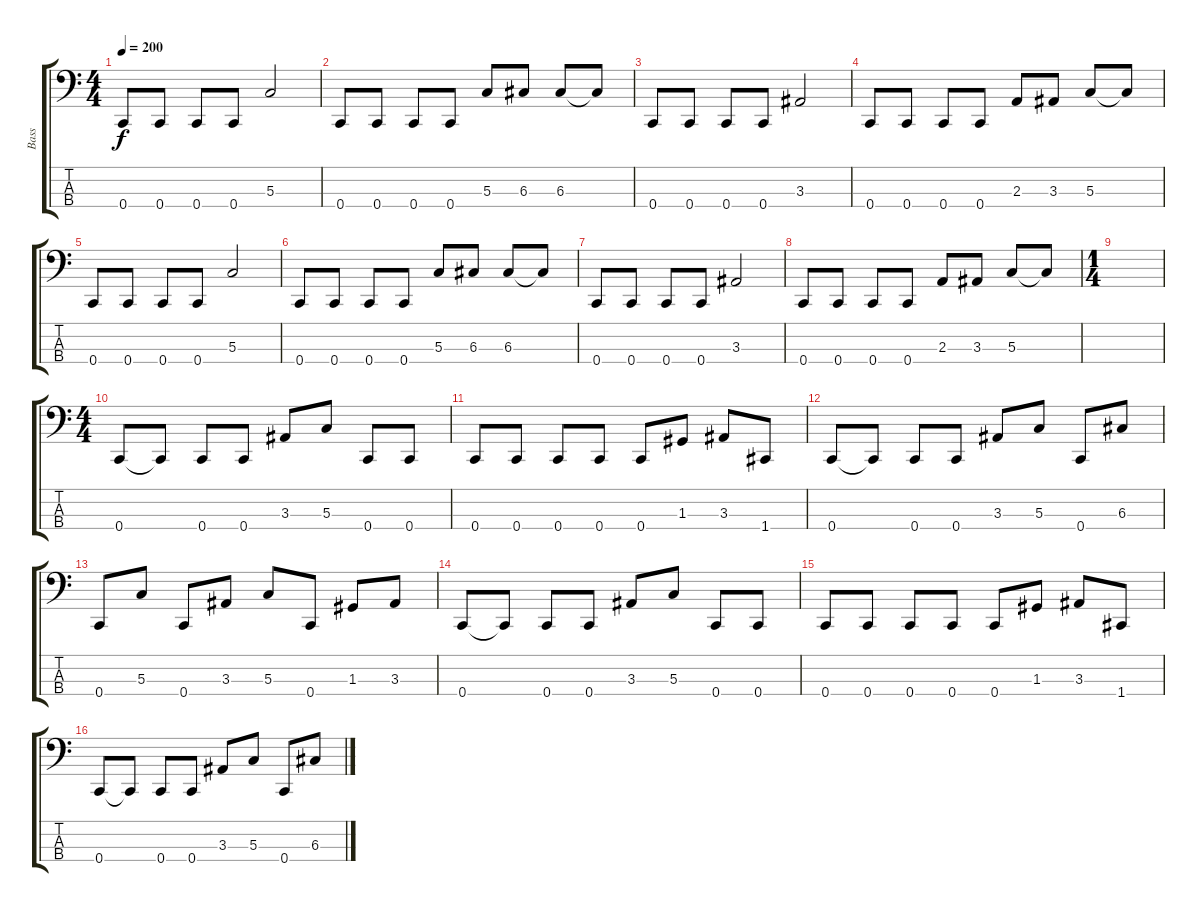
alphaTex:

\track ("Bass" "Bass") {instrument electricbasspick bank 255}
\staff {score tabs}
\tuning (F2 C2 G1 C1) {hide}
\ts (4 4)
\tempo 200
\clef f4
\ks c
0.4.8{dy f} 0.4.8 0.4.8 0.4.8 5.3.2 |
0.4.8 0.4.8 0.4.8 0.4.8 5.3.8 6.3.8 6.3.8 6.3{t}.8 |
0.4.8 0.4.8 0.4.8 0.4.8 3.3.2 |
0.4.8 0.4.8 0.4.8 0.4.8 2.3.8 3.3.8 5.3.8 5.3{t}.8 |
0.4.8 0.4.8 0.4.8 0.4.8 5.3.2 |
0.4.8 0.4.8 0.4.8 0.4.8 5.3.8 6.3.8 6.3.8 6.3{t}.8 |
0.4.8 0.4.8 0.4.8 0.4.8 3.3.2 |
0.4.8 0.4.8 0.4.8 0.4.8 2.3.8 3.3.8 5.3.8 5.3{t}.8 |
\ts (1 4)
|
\ts (4 4)
0.4.8 0.4{t}.8 0.4.8 0.4.8 3.3.8 5.3.8 0.4.8 0.4.8 |
0.4.8 0.4.8 0.4.8 0.4.8 0.4.8 1.3.8 3.3.8 1.4.8 |
0.4.8 0.4{t}.8 0.4.8 0.4.8 3.3.8 5.3.8 0.4.8 6.3.8 |
0.4.8 5.3.8 0.4.8 3.3.8 5.3.8 0.4.8 1.3.8 3.3.8 |
0.4.8 0.4{t}.8 0.4.8 0.4.8 3.3.8 5.3.8 0.4.8 0.4.8 |
0.4.8 0.4.8 0.4.8 0.4.8 0.4.8 1.3.8 3.3.8 1.4.8 |
0.4.8 0.4{t}.8 0.4.8 0.4.8 3.3.8 5.3.8 0.4.8 6.3.8
